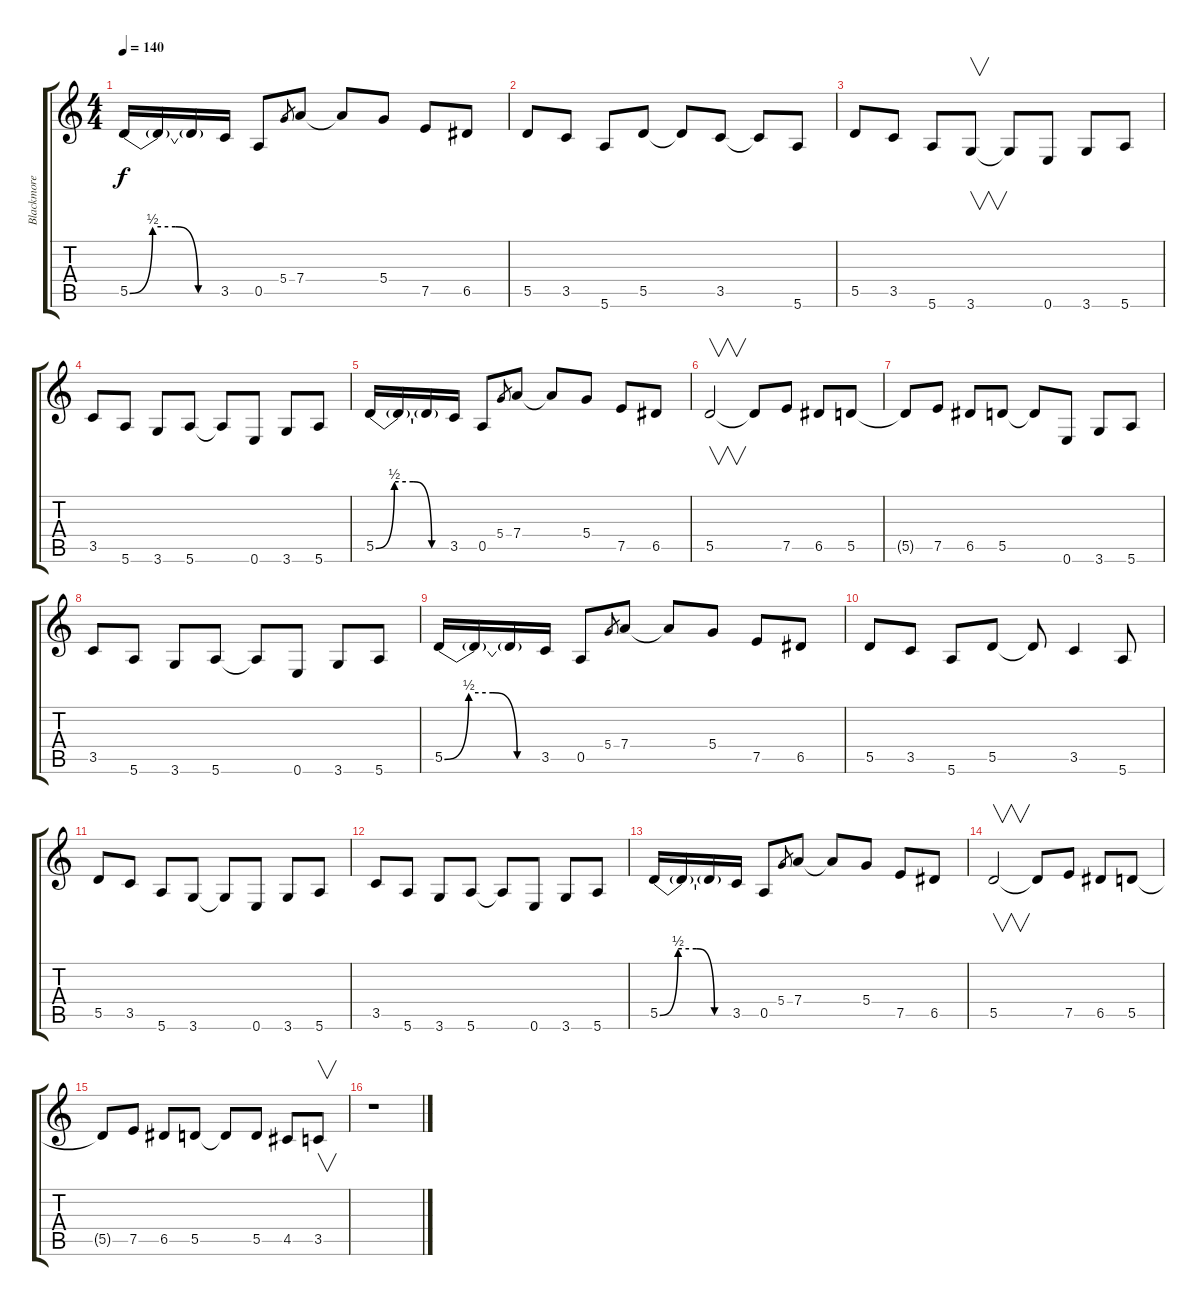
\track ("Blackmore" "Blackmore") {instrument distortionguitar}
\staff {score tabs}
\tuning (E4 B3 G3 D3 A2 E2) {hide}
\ts (4 4)
\tempo 140
\clef g2
\ks c
5.5{be (custom 0 0 15 2 30 2 45 0 60 0)}.16{dy f} 5.5{t}.16 5.5{t}.16 3.5.16 0.5.8 5.4.8{gr} 7.4.8 7.4{t}.8 5.4.8 7.5.8 6.5.8 |
5.5.8 3.5.8 5.6.8 5.5.8 5.5{t}.8 3.5.8 3.5{t}.8 5.6.8 |
5.5.8 3.5.8 5.6.8 3.6.8{v} 3.6{t}.8 0.6.8 3.6.8 5.6.8 |
3.5.8 5.6.8 3.6.8 5.6.8 5.6{t}.8 0.6.8 3.6.8 5.6.8 |
5.5{be (custom 0 0 15 2 30 2 45 0 60 0)}.16 5.5{t}.16 5.5{t}.16 3.5.16 0.5.8 5.4.8{gr} 7.4.8 7.4{t}.8 5.4.8 7.5.8 6.5.8 |
5.5.2{v} 5.5{t}.8 7.5.8 6.5.8 5.5.8 |
5.5{t}.8 7.5.8 6.5.8 5.5.8 5.5{t}.8 0.6.8 3.6.8 5.6.8 |
3.5.8 5.6.8 3.6.8 5.6.8 5.6{t}.8 0.6.8 3.6.8 5.6.8 |
5.5{be (custom 0 0 15 2 30 2 45 0 60 0)}.16 5.5{t}.16 5.5{t}.16 3.5.16 0.5.8 5.4.8{gr} 7.4.8 7.4{t}.8 5.4.8 7.5.8 6.5.8 |
5.5.8 3.5.8 5.6.8 5.5.8 5.5{t}.8 3.5.4 5.6.8 |
5.5.8 3.5.8 5.6.8 3.6.8 3.6{t}.8 0.6.8 3.6.8 5.6.8 |
3.5.8 5.6.8 3.6.8 5.6.8 5.6{t}.8 0.6.8 3.6.8 5.6.8 |
5.5{be (custom 0 0 15 2 30 2 45 0 60 0)}.16 5.5{t}.16 5.5{t}.16 3.5.16 0.5.8 5.4.8{gr} 7.4.8 7.4{t}.8 5.4.8 7.5.8 6.5.8 |
5.5.2{v} 5.5{t}.8 7.5.8 6.5.8 5.5.8 |
5.5{t}.8 7.5.8 6.5.8 5.5.8 5.5{t}.8 5.5.8 4.5.8 3.5.8{v} |
r.1
